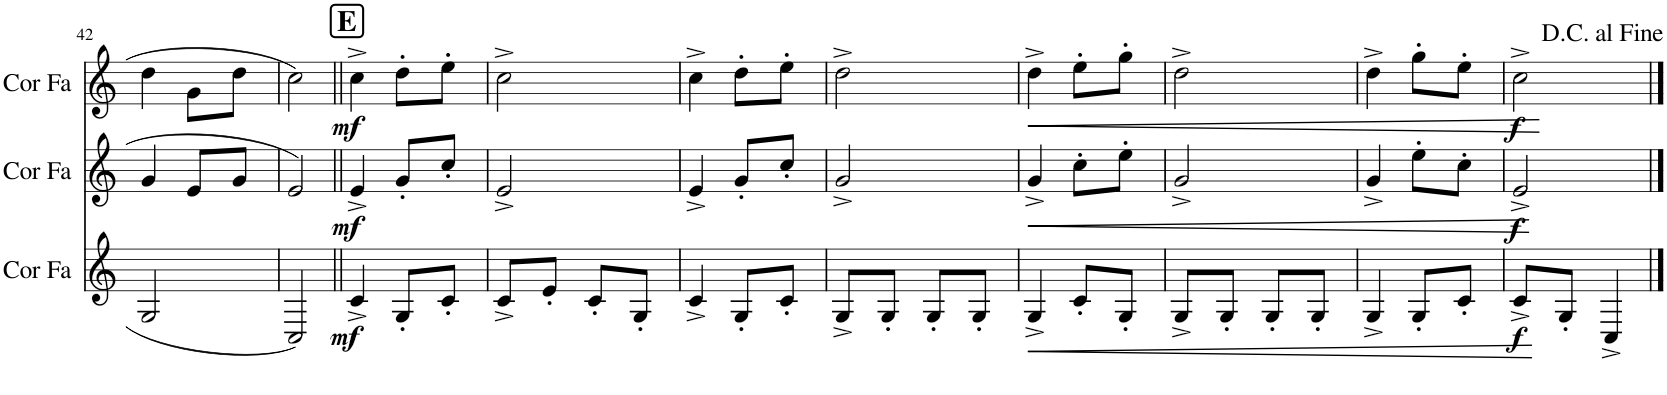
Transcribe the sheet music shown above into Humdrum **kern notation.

**kern	**dynam	**kern	**dynam	**kern	**dynam
*part3	*part3	*part2	*part2	*part1	*part1
*staff3	*staff3	*staff2	*staff2	*staff1	*staff1
*I"Cor en Fa	*	*I"Cor en Fa	*	*I"Cor en Fa	*
*I'Cor Fa	*	*I'Cor Fa	*	*I'Cor Fa	*
!!LO:PB:g=z
*clefG2	*	*clefG2	*	*clefG2	*
*Trd4c7	*	*Trd4c7	*	*Trd4c7	*
*k[]	*	*k[]	*	*k[]	*
*M2/4	*	*M2/4	*	*M2/4	*
=42	=42	=42	=42	=42	=42
2G/	.	4g/	.	4dd\	.
.	.	8e/L	.	8g\L	.
.	.	8g/J	.	8dd\J	.
=43	=43	=43	=43	=43	=43
2C/	.	2e/	.	2cc\	.
!!LO:REH:place=s1:a:B:cj:fs=14:t=E
=44||	=44||	=44||	=44||	=44||	=44||
!	!LO:DY:b	!	!LO:DY:b	!	!LO:DY:b
4c^/	mf	4e^/	mf	4cc^\	mf
8G'/L	.	8g'/L	.	8dd'\L	.
8c'/J	.	8cc'/J	.	8ee'\J	.
=45	=45	=45	=45	=45	=45
8c^/L	.	2e^/	.	2cc^\	.
8e'/J	.	.	.	.	.
8c'/L	.	.	.	.	.
8G'/J	.	.	.	.	.
=46	=46	=46	=46	=46	=46
4c^/	.	4e^/	.	4cc^\	.
8G'/L	.	8g'/L	.	8dd'\L	.
8c'/J	.	8cc'/J	.	8ee'\J	.
=47	=47	=47	=47	=47	=47
8G^/L	.	2g^/	.	2dd^\	.
8G'/J	.	.	.	.	.
8G'/L	.	.	.	.	.
8G'/J	.	.	.	.	.
=48	=48	=48	=48	=48	=48
!	!LO:HP:b	!	!LO:HP:b	!	!LO:HP:b
4G^/	<	4g^/	<	4dd^\	<
8c'/L	.	8cc'\L	.	8ee'\L	.
8G'/J	.	8ee'\J	.	8gg'\J	.
.	[	.	[	.	[
=49	=49	=49	=49	=49	=49
8G^/L	.	2g^/	.	2dd^\	.
8G'/J	.	.	.	.	.
8G'/L	.	.	.	.	.
8G'/J	.	.	.	.	.
=50	=50	=50	=50	=50	=50
4G^/	.	4g^/	.	4dd^\	.
8G'/L	.	8ee'\L	.	8gg'\L	.
8c'/J	.	8cc'\J	.	8ee'\J	.
=51	=51	=51	=51	=51	=51
!	!LO:DY:b	!	!LO:DY:b	!	!LO:DY:b
8c^/L	f	2e^/	f	2cc^\	f
8G'/J	.	.	.	.	.
4C^/	.	.	.	.	.
==	==	==	==	==	==
*-	*-	*-	*-	*-	*-
